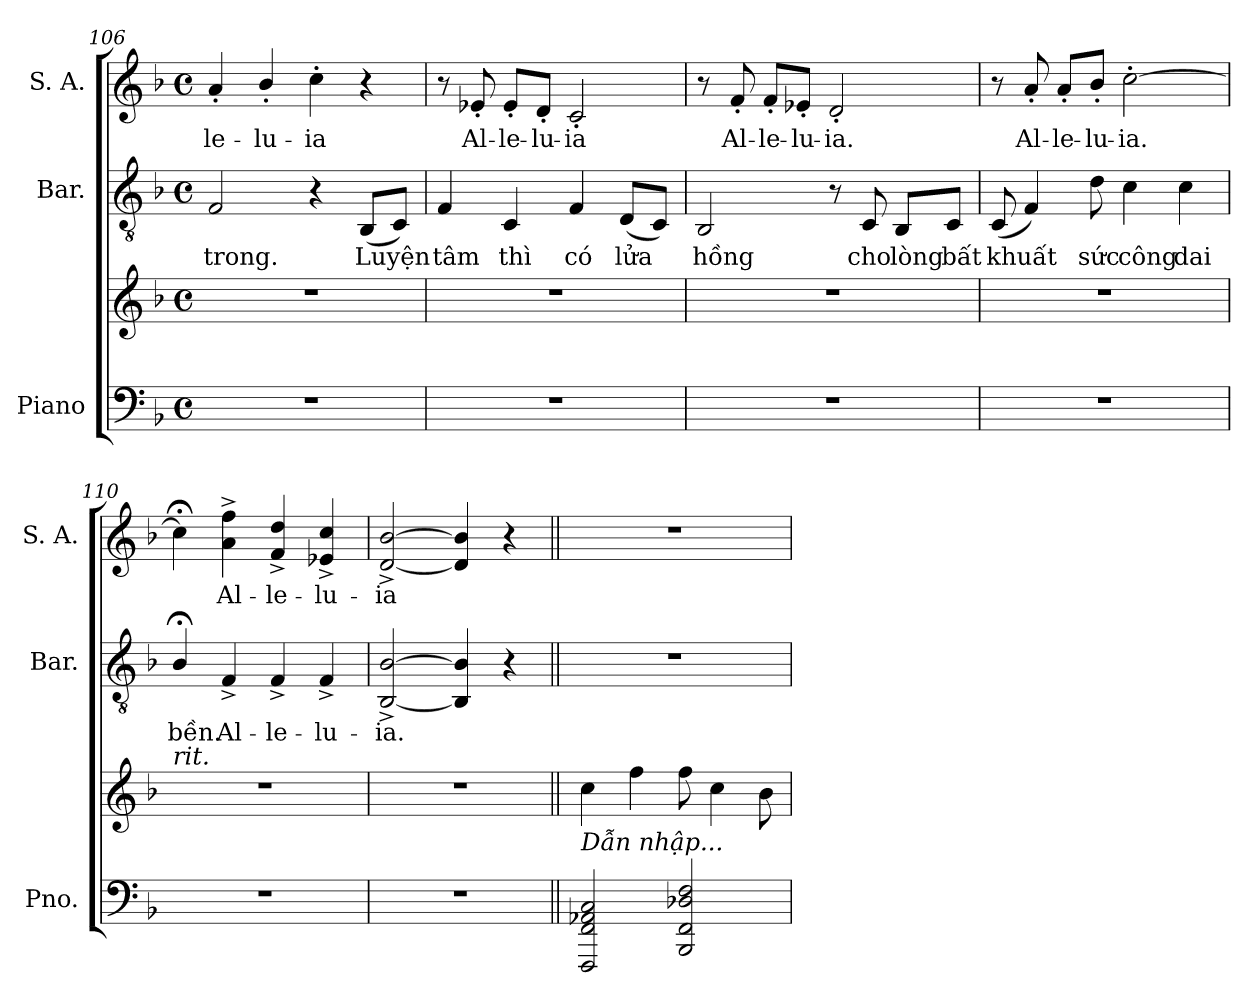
**kern	**kern	**kern	**text	**kern	**text
*part3	*part3	*part2	*part2	*part1	*part1
*staff4	*staff3	*staff2	*staff2	*staff1	*staff1
*I"Piano	*	*I"Bar.	*	*I"S. A.	*
*I'Pno.	*	*I'Bar.	*	*I'S. A.	*
*clefF4	*clefG2	*clefGv2	*	*clefG2	*
*k[b-]	*k[b-]	*k[b-]	*	*k[b-]	*
*M4/4	*M4/4	*M4/4	*	*M4/4	*
*met(c)	*met(c)	*met(c)	*	*met(c)	*
=106	=106	=106	=106	=106	=106
!	!	!	!LO:LY:b	!	!LO:LY:b
1r	1r	2F/	trong.	4a'/	-le-
!	!	!	!	!	!LO:LY:b
.	.	.	.	4b-'/	-lu-
!	!	!	!	!	!LO:LY:b
.	.	4r	.	4cc'\	-ia
!	!	!	!LO:LY:b	!	!
.	.	(8BB-/L	Luyện	4r	.
.	.	8C/J)	.	.	.
=107	=107	=107	=107	=107	=107
!	!	!	!LO:LY:b	!	!
1r	1r	4F/	tâm	8r	.
!	!	!	!	!	!LO:LY:b
.	.	.	.	8e-X'/	Al-
!	!	!	!LO:LY:b	!	!LO:LY:b
.	.	4C/	thì	8e-'/L	-le-
!	!	!	!	!	!LO:LY:b
.	.	.	.	8d'/J	-lu-
!	!	!	!LO:LY:b	!	!LO:LY:b
.	.	4F/	có	2c'/	-ia
!	!	!	!LO:LY:b	!	!
.	.	(8D/L	lửa	.	.
.	.	8C/J)	.	.	.
!!LO:LB:g=z
=108	=108	=108	=108	=108	=108
!	!	!	!LO:LY:b	!	!
1r	1r	2BB-/	hồng	8r	.
!	!	!	!	!	!LO:LY:b
.	.	.	.	8f'/	Al-
!	!	!	!	!	!LO:LY:b
.	.	.	.	8f'/L	-le-
!	!	!	!	!	!LO:LY:b
.	.	.	.	8e-X'/J	-lu-
!	!	!	!	!	!LO:LY:b
.	.	8r	.	2d'/	-ia.
!	!	!	!LO:LY:b	!	!
.	.	8C/	cho	.	.
!	!	!	!LO:LY:b	!	!
.	.	8BB-/L	lòng	.	.
!	!	!	!LO:LY:b	!	!
.	.	8C/J	bất	.	.
=109	=109	=109	=109	=109	=109
!	!	!	!LO:LY:b	!	!
1r	1r	(8C/	khuất	8r	.
!	!	!	!	!	!LO:LY:b
.	.	4F/)	.	8a'/	Al-
!	!	!	!	!	!LO:LY:b
.	.	.	.	8a'/L	-le-
!	!	!	!LO:LY:b	!	!LO:LY:b
.	.	8d\	sức	8b-'/J	-lu-
!	!	!	!LO:LY:b	!	!LO:LY:b
.	.	4c\	công	[2cc'\	-ia.
!	!	!	!LO:LY:b	!	!
.	.	4c\	dai	.	.
=110	=110	=110	=110	=110	=110
!	!LO:TX:a:i:t=rit.	!	!	!	!
!	!	!	!LO:LY:b	!	!
1r	1r	4B-;</	bền.	4cc;<\]	.
!	!	!	!LO:LY:b	!	!LO:LY:b
.	.	4F^/	Al-	4a\^ 4ff\^	Al-
!	!	!	!LO:LY:b	!	!LO:LY:b
.	.	4F^/	-le-	4f/^ 4dd/^	-le-
!	!	!	!LO:LY:b	!	!LO:LY:b
.	.	4F^/	-lu-	4e-X/^ 4cc/^	-lu-
=111	=111	=111	=111	=111	=111
!	!	!	!LO:LY:b	!	!LO:LY:b
1r	1r	[2BB-/^ [2B-/^	-ia.	[2d/^ [2b-/^	-ia
.	.	4BB-/] 4B-/]	.	4d/] 4b-/]	.
.	.	4r	.	4r	.
!!LO:PB:g=z
=112||	=112||	=112||	=112||	=112||	=112||
!!LO:REH:place=s1:a:B:fs=14:t=IV
*	*	*	*	*MM82	*
!LO:TX:a:i:t=Dẫn nhập...	!	!	!	!	!
2FFF/ 2FF/ 2AA-X/ 2C/	4cc\	1r	.	1r	.
.	4ff\	.	.	.	.
2BBB-/ 2FF/ 2D-X/ 2F/	8ff\	.	.	.	.
.	4cc\	.	.	.	.
.	8b-\	.	.	.	.
=	=	=	=	=	=
*-	*-	*-	*-	*-	*-
